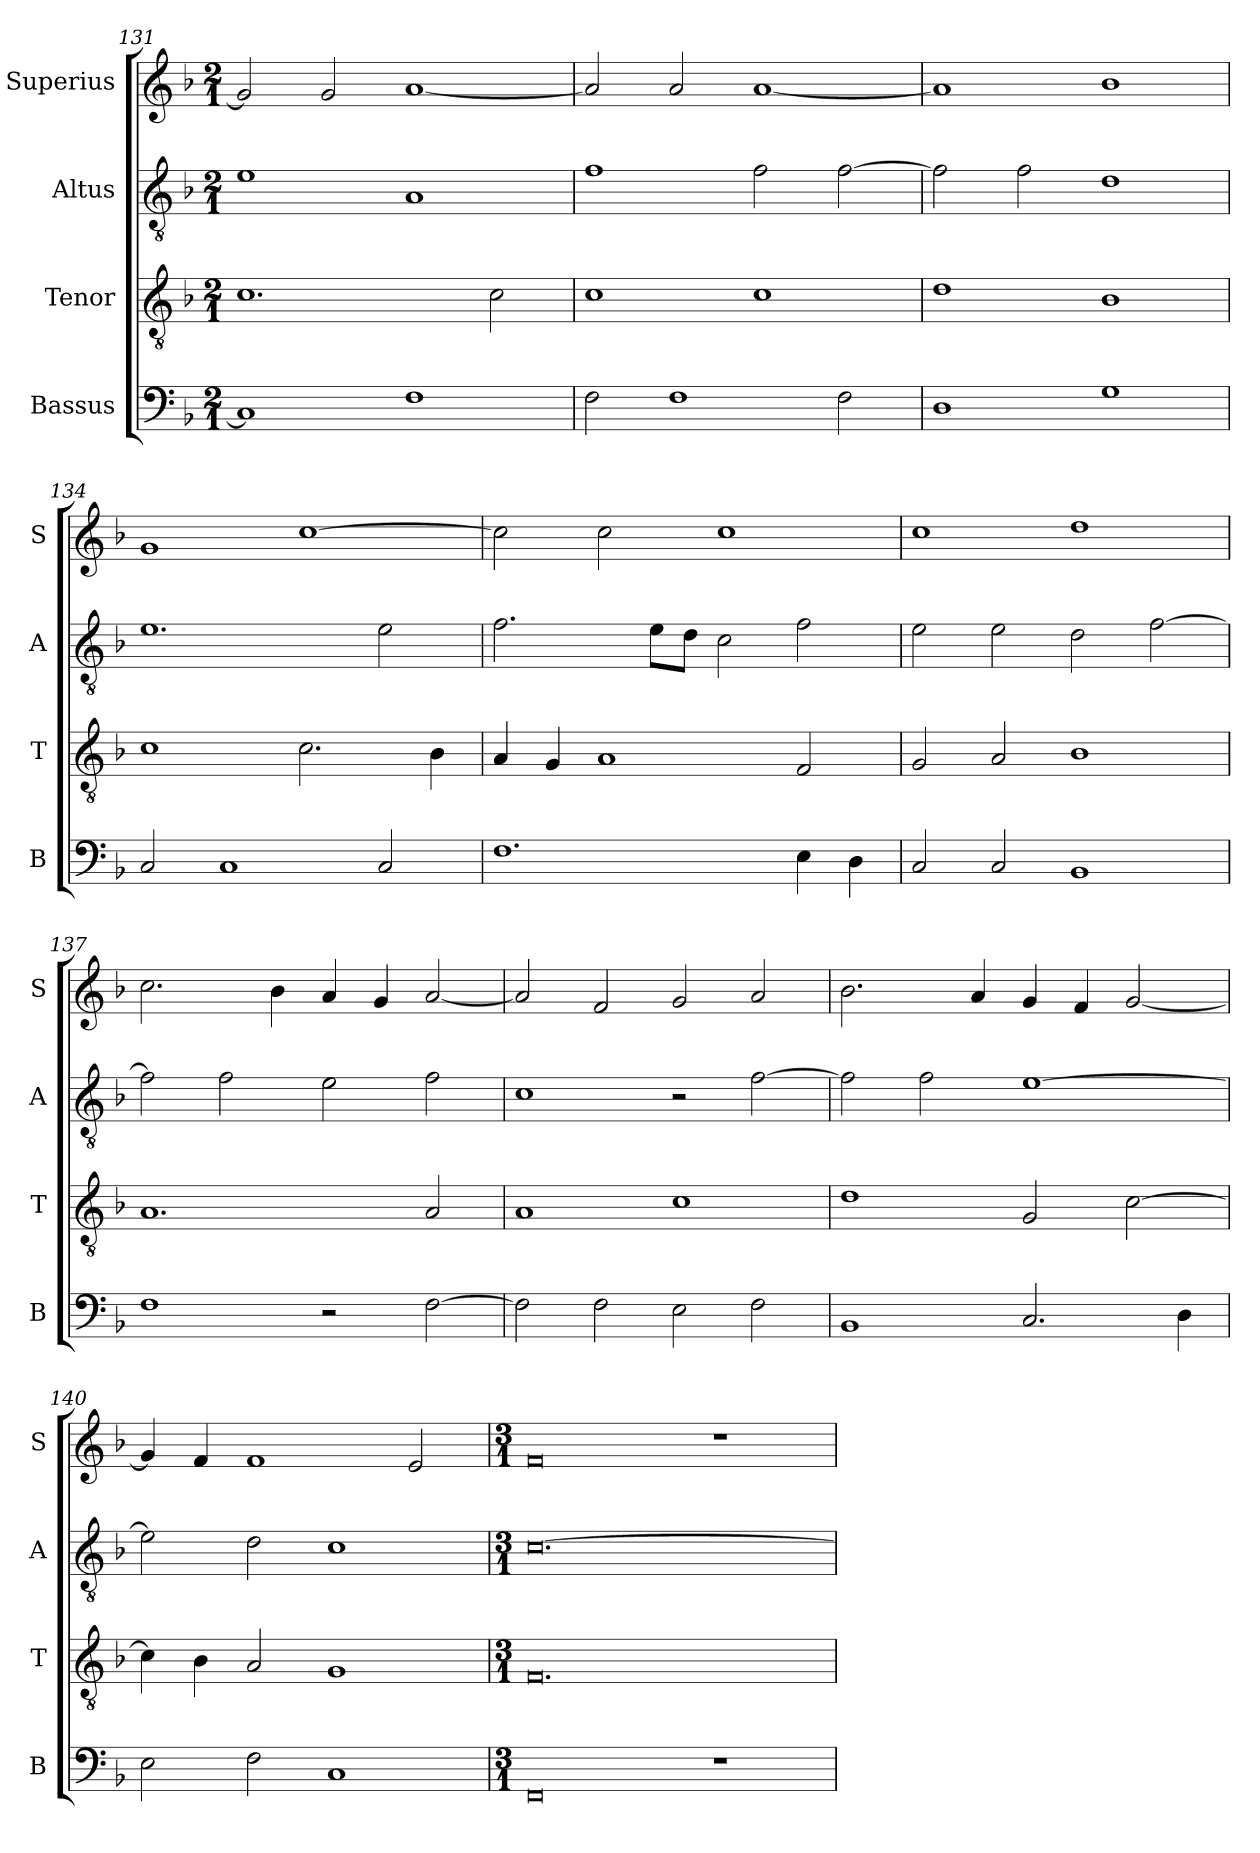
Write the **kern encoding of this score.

**kern	**kern	**kern	**kern
*part4	*part3	*part2	*part1
*staff4	*staff3	*staff2	*staff1
*I"Bassus	*I"Tenor	*I"Altus	*I"Superius
*I'B	*I'T	*I'A	*I'S
*clefF4	*clefGv2	*clefGv2	*clefG2
*k[b-]	*k[b-]	*k[b-]	*k[b-]
*F:	*F:	*F:	*F:
*M2/1	*M2/1	*M2/1	*M2/1
=131	=131	=131	=131
1C]	1.c	1e	2g]
.	.	.	2g
1F	.	1A	[1a
.	2c	.	.
=132	=132	=132	=132
2F	1c	1f	2a]
1F	.	.	2a
.	1c	2f	[1a
2F	.	[2f	.
=133	=133	=133	=133
1D	1d	2f]	1a]
.	.	2f	.
1G	1B-	1d	1b-
=134	=134	=134	=134
2C	1c	1.e	1g
1C	.	.	.
.	2.c	.	[1cc
2C	.	2e	.
.	4B-	.	.
=135	=135	=135	=135
1.F	4A	2.f	2cc]
.	4G	.	.
.	1A	.	2cc
.	.	8eL	.
.	.	8dJ	.
.	.	2c	1cc
4E	2F	2f	.
4D	.	.	.
=136	=136	=136	=136
2C	2G	2e	1cc
2C	2A	2e	.
1BB-	1B-	2d	1dd
.	.	[2f	.
=137	=137	=137	=137
1F	1.A	2f]	2.cc
.	.	2f	.
.	.	.	4b-
2r	.	2e	4a
.	.	.	4g
[2F	2A	2f	[2a
=138	=138	=138	=138
2F]	1A	1c	2a]
2F	.	.	2f
2E	1c	2r	2g
2F	.	[2f	2a
=139	=139	=139	=139
1BB-	1d	2f]	2.b-
.	.	2f	.
.	.	.	4a
2.C	2G	[1e	4g
.	.	.	4f
.	[2c	.	[2g
4D	.	.	.
=140	=140	=140	=140
2E	4c]	2e]	4g]
.	4B-	.	4f
2F	2A	2d	1f
1C	1G	1c	.
.	.	.	2e
=	=	=	=
*M3/1	*M3/1	*M3/1	*M3/1
0FF	0.F	[0.c	0f
1r	.	.	1r
=	=	=	=
*-	*-	*-	*-
